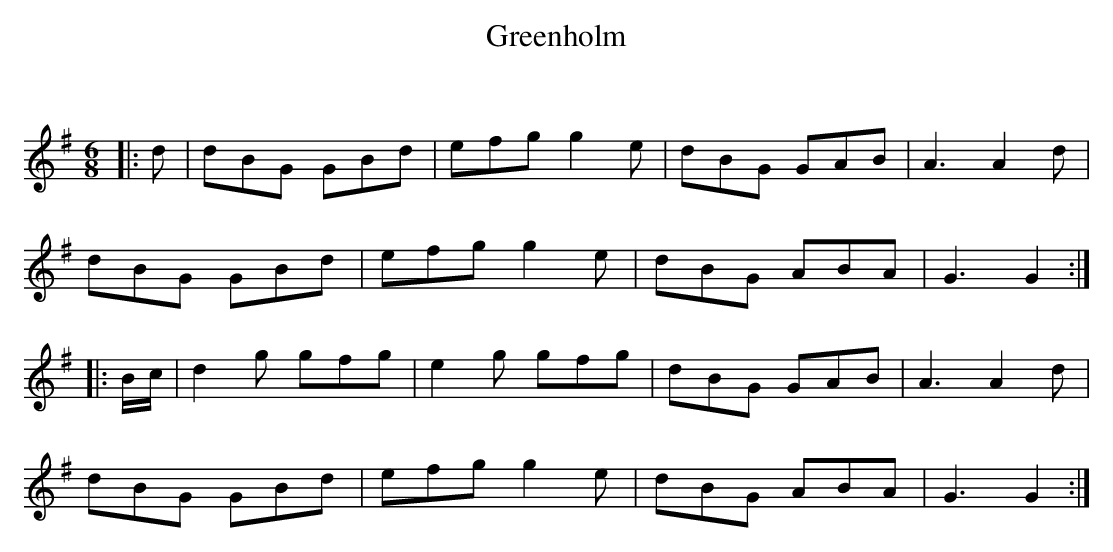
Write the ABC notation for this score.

X:1
T: Greenholm
C:
Q:180
K:G
M:6/8
L:1/16
|:d2|d2B2G2 G2B2d2|e2f2g2 g4e2|d2B2G2 G2A2B2|A6 A4d2|
d2B2G2 G2B2d2|e2f2g2 g4e2|d2B2G2 A2B2A2|G6 G4:|
|:Bc|d4g2 g2f2g2|e4g2 g2f2g2|d2B2G2 G2A2B2|A6 A4d2|
d2B2G2 G2B2d2|e2f2g2 g4e2|d2B2G2 A2B2A2|G6G4:|
